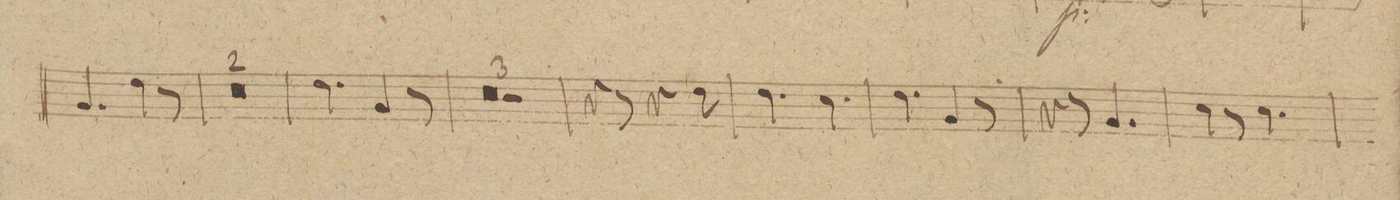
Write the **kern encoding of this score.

**kern	**dynam
*I"Corno 2do in D	*
*clefG2	*
*k[f#c#]	*
*M6/8	*
4.a/	.
4ee\	.
8r	.
=96	=96
1.r	.
=97	=97
=98	=98
4.ee\	.
4a/	.
8r	.
=99	=99
1.r	.
=100	=100
=101	=101
2.r	.
=102	=102
4r	.
8r	.
4r	.
8ee\	.
=103	=103
4.ee\	.
4.dd\	.
=104	=104
4.ee\	.
4a/	.
8r	.
=105	=105
4r	.
8r	.
4.a/	.
=106	=106
4dd\	.
8r	.
4.dd\	.
=107	=107
*-	*-
